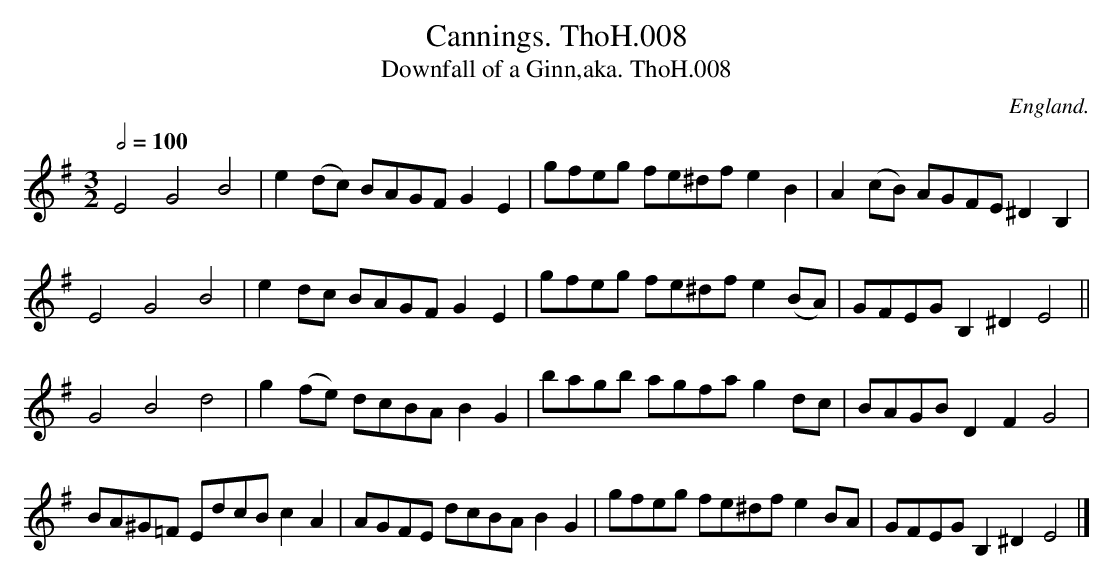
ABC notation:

X:1
T:Cannings. ThoH.008
Q:1/2=100
T:Downfall of a Ginn,aka. ThoH.008
M:3/2
L:1/8
O:England.
K:Em
E4G4B4|e2(dc) BAGFG2E2|gfeg fe^dfe2B2|A2(cB) AGFE^D2B,2|
E4G4B4|e2dc BAGFG2E2|gfeg fe^dfe2(BA)|GFEGB,2^D2E4||
G4B4d4|g2(fe) dcBAB2G2|bagb agfa g2dc|BAGBD2F2G4|
BA^G=F EdcBc2A2|AGFE dcBAB2G2|gfeg fe^dfe2BA|GFEGB,2^D2E4|]
